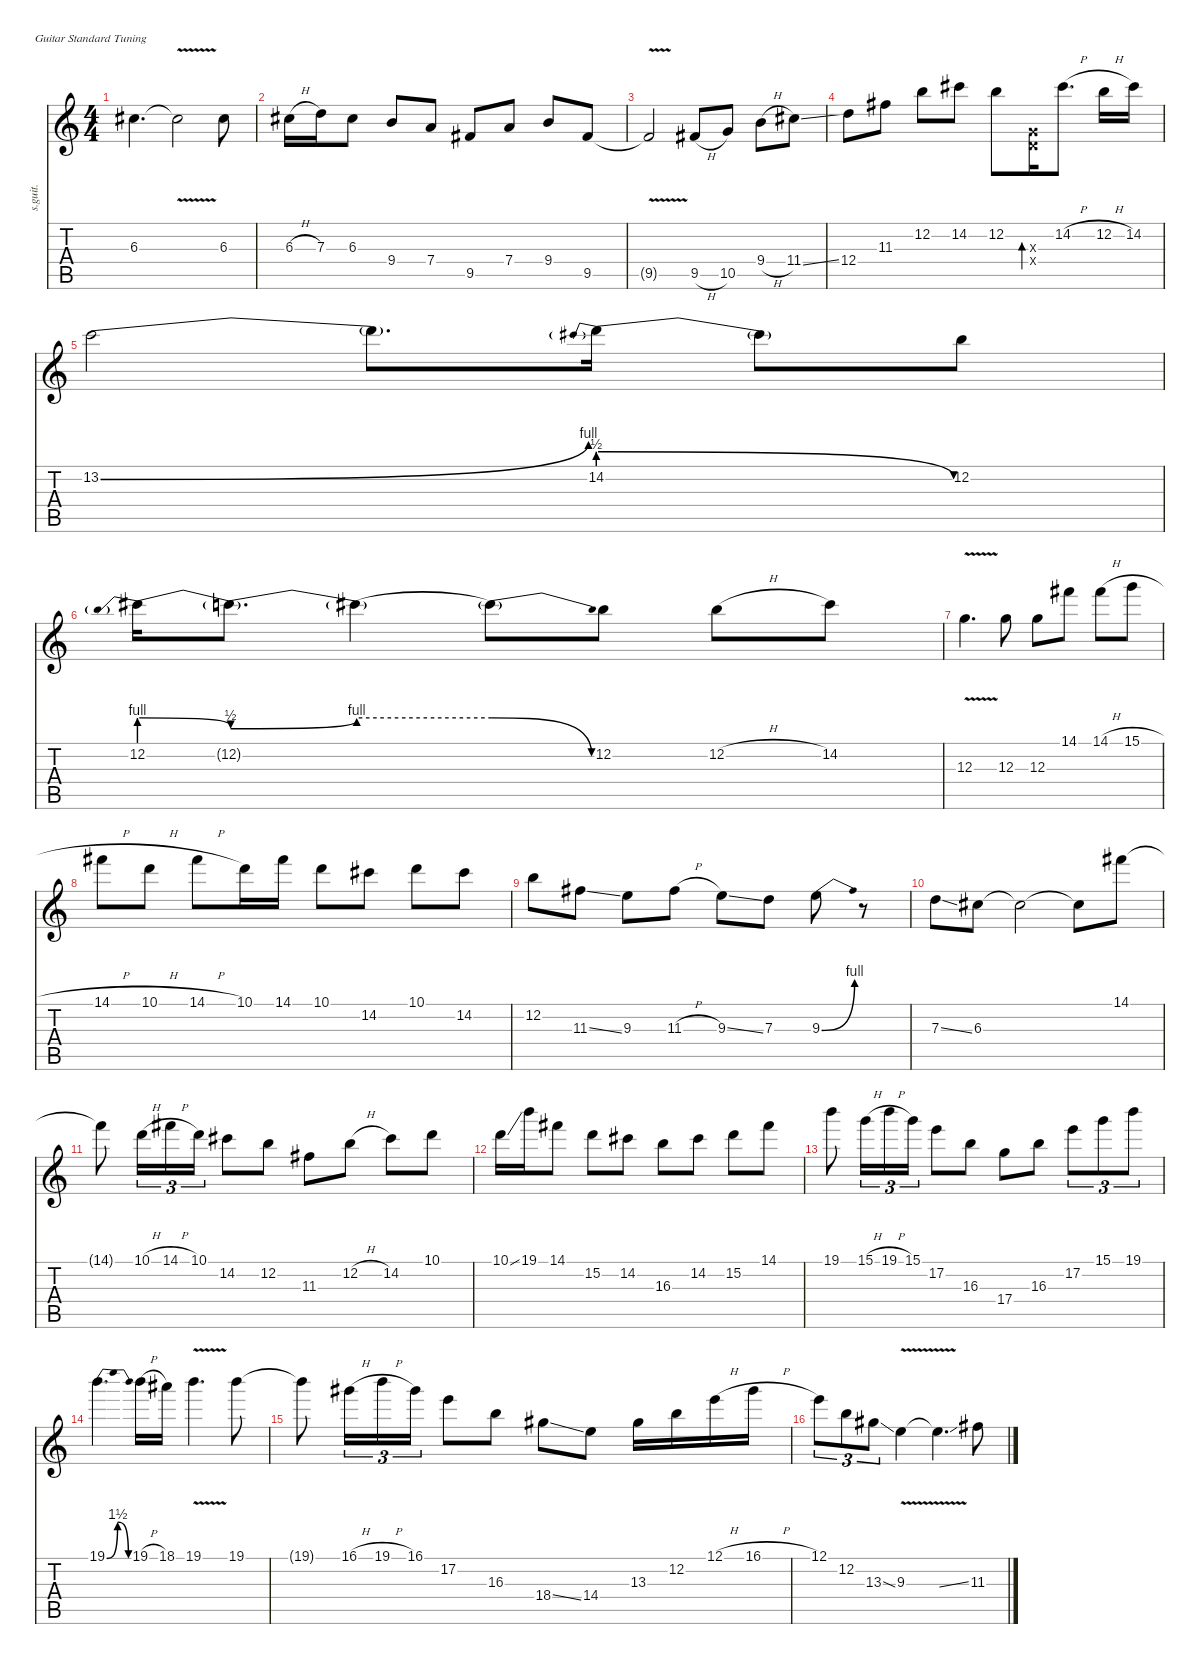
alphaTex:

\defaultSystemsLayout 4
\hideDynamics
\bracketExtendMode nobrackets
\track ("Marty Friedman (Lead Guitar)" "s.guit.") {instrument distortionguitar}
\staff {score tabs}
\tuning (E4 B3 G3 D3 A2 E2)
\ts (4 4)
\tempo (196 hide)
\clef g2
\ks c
6.3{acc #}.4{d lyrics (0 "") lyrics (1 "") lyrics (2 "") lyrics (3 "") lyrics (4 "") dy f} 6.3{v t acc #}.2{lyrics (0 "") lyrics (1 "") lyrics (2 "") lyrics (3 "") lyrics (4 "")} 6.3{acc #}.8{lyrics (0 "") lyrics (1 "") lyrics (2 "") lyrics (3 "") lyrics (4 "")} |
6.3{h acc #}.16{lyrics (0 "") lyrics (1 "") lyrics (2 "") lyrics (3 "") lyrics (4 "")} 7.3.16{lyrics (0 "") lyrics (1 "") lyrics (2 "") lyrics (3 "") lyrics (4 "")} 6.3{acc #}.8{lyrics (0 "") lyrics (1 "") lyrics (2 "") lyrics (3 "") lyrics (4 "")} 9.4.8{lyrics (0 "") lyrics (1 "") lyrics (2 "") lyrics (3 "") lyrics (4 "")} 7.4.8{lyrics (0 "") lyrics (1 "") lyrics (2 "") lyrics (3 "") lyrics (4 "")} 9.5{acc #}.8{lyrics (0 "") lyrics (1 "") lyrics (2 "") lyrics (3 "") lyrics (4 "")} 7.4.8{lyrics (0 "") lyrics (1 "") lyrics (2 "") lyrics (3 "") lyrics (4 "")} 9.4.8{lyrics (0 "") lyrics (1 "") lyrics (2 "") lyrics (3 "") lyrics (4 "")} 9.5{acc #}.8{lyrics (0 "") lyrics (1 "") lyrics (2 "") lyrics (3 "") lyrics (4 "")} |
9.5{v t acc #}.2{lyrics (0 "") lyrics (1 "") lyrics (2 "") lyrics (3 "") lyrics (4 "")} 9.5{h acc #}.8{lyrics (0 "") lyrics (1 "") lyrics (2 "") lyrics (3 "") lyrics (4 "")} 10.5.8{lyrics (0 "") lyrics (1 "") lyrics (2 "") lyrics (3 "") lyrics (4 "")} 9.4{h}.8{lyrics (0 "") lyrics (1 "") lyrics (2 "") lyrics (3 "") lyrics (4 "")} 11.4{ss acc #}.8{lyrics (0 "") lyrics (1 "") lyrics (2 "") lyrics (3 "") lyrics (4 "")} |
12.4.8{lyrics (0 "") lyrics (1 "") lyrics (2 "") lyrics (3 "") lyrics (4 "")} 11.3{acc #}.8{lyrics (0 "") lyrics (1 "") lyrics (2 "") lyrics (3 "") lyrics (4 "")} 12.2.8{lyrics (0 "") lyrics (1 "") lyrics (2 "") lyrics (3 "") lyrics (4 "")} 14.2{acc #}.8{lyrics (0 "") lyrics (1 "") lyrics (2 "") lyrics (3 "") lyrics (4 "")} 12.2.8{lyrics (0 "") lyrics (1 "") lyrics (2 "") lyrics (3 "") lyrics (4 "")} (0.3{x} 0.4{x}).16{bd 30 lyrics (0 "") lyrics (1 "") lyrics (2 "") lyrics (3 "") lyrics (4 "")} 14.2{h acc #}.8{d lyrics (0 "") lyrics (1 "") lyrics (2 "") lyrics (3 "") lyrics (4 "")} 12.2{h}.16{lyrics (0 "") lyrics (1 "") lyrics (2 "") lyrics (3 "") lyrics (4 "") dy ff} 14.2{acc #}.16{lyrics (0 "") lyrics (1 "") lyrics (2 "") lyrics (3 "") lyrics (4 "")} |
13.2{be (bend 0 0 30 4)}.2{lyrics (0 "") lyrics (1 "") lyrics (2 "") lyrics (3 "") lyrics (4 "") dy f} 13.2{t}.8{d lyrics (0 "") lyrics (1 "") lyrics (2 "") lyrics (3 "") lyrics (4 "")} 14.2{be (prebendrelease 0 2 40.199999999999996 0)}.16{lyrics (0 "") lyrics (1 "") lyrics (2 "") lyrics (3 "") lyrics (4 "")} 14.2{t acc #}.8{lyrics (0 "") lyrics (1 "") lyrics (2 "") lyrics (3 "") lyrics (4 "")} 12.2.8{lyrics (0 "") lyrics (1 "") lyrics (2 "") lyrics (3 "") lyrics (4 "")} |
12.2{be (prebendrelease 0 4 40.199999999999996 2)}.16{lyrics (0 "") lyrics (1 "") lyrics (2 "") lyrics (3 "") lyrics (4 "")} 12.2{be (bend 0 2 30 4) t}.8{d lyrics (0 "") lyrics (1 "") lyrics (2 "") lyrics (3 "") lyrics (4 "")} 12.2{be (hold 0 4 60 4) t}.4{lyrics (0 "") lyrics (1 "") lyrics (2 "") lyrics (3 "") lyrics (4 "")} 12.2{be (release 0 4 40.199999999999996 0) t}.8{lyrics (0 "") lyrics (1 "") lyrics (2 "") lyrics (3 "") lyrics (4 "")} 12.2.8{lyrics (0 "") lyrics (1 "") lyrics (2 "") lyrics (3 "") lyrics (4 "")} 12.2{h}.8{lyrics (0 "") lyrics (1 "") lyrics (2 "") lyrics (3 "") lyrics (4 "")} 14.2{acc #}.8{lyrics (0 "") lyrics (1 "") lyrics (2 "") lyrics (3 "") lyrics (4 "")} |
12.3{v}.4{d lyrics (0 "") lyrics (1 "") lyrics (2 "") lyrics (3 "") lyrics (4 "") dy ff} 12.3.8{lyrics (0 "") lyrics (1 "") lyrics (2 "") lyrics (3 "") lyrics (4 "") dy f} 12.3.8{lyrics (0 "") lyrics (1 "") lyrics (2 "") lyrics (3 "") lyrics (4 "")} 14.1{acc #}.8{lyrics (0 "") lyrics (1 "") lyrics (2 "") lyrics (3 "") lyrics (4 "")} 14.1{h acc #}.8{lyrics (0 "") lyrics (1 "") lyrics (2 "") lyrics (3 "") lyrics (4 "")} 15.1{h}.8{lyrics (0 "") lyrics (1 "") lyrics (2 "") lyrics (3 "") lyrics (4 "")} |
14.1{h acc #}.8{lyrics (0 "") lyrics (1 "") lyrics (2 "") lyrics (3 "") lyrics (4 "")} 10.1{h}.8{lyrics (0 "") lyrics (1 "") lyrics (2 "") lyrics (3 "") lyrics (4 "")} 14.1{h acc #}.8{lyrics (0 "") lyrics (1 "") lyrics (2 "") lyrics (3 "") lyrics (4 "")} 10.1.16{lyrics (0 "") lyrics (1 "") lyrics (2 "") lyrics (3 "") lyrics (4 "")} 14.1{acc #}.16{lyrics (0 "") lyrics (1 "") lyrics (2 "") lyrics (3 "") lyrics (4 "")} 10.1.8{lyrics (0 "") lyrics (1 "") lyrics (2 "") lyrics (3 "") lyrics (4 "")} 14.2{acc #}.8{lyrics (0 "") lyrics (1 "") lyrics (2 "") lyrics (3 "") lyrics (4 "")} 10.1.8{lyrics (0 "") lyrics (1 "") lyrics (2 "") lyrics (3 "") lyrics (4 "")} 14.2{acc #}.8{lyrics (0 "") lyrics (1 "") lyrics (2 "") lyrics (3 "") lyrics (4 "")} |
12.2.8{lyrics (0 "") lyrics (1 "") lyrics (2 "") lyrics (3 "") lyrics (4 "")} 11.3{ss acc #}.8{lyrics (0 "") lyrics (1 "") lyrics (2 "") lyrics (3 "") lyrics (4 "")} 9.3.8{lyrics (0 "") lyrics (1 "") lyrics (2 "") lyrics (3 "") lyrics (4 "")} 11.3{h acc #}.8{lyrics (0 "") lyrics (1 "") lyrics (2 "") lyrics (3 "") lyrics (4 "")} 9.3{ss}.8{lyrics (0 "") lyrics (1 "") lyrics (2 "") lyrics (3 "") lyrics (4 "")} 7.3.8{lyrics (0 "") lyrics (1 "") lyrics (2 "") lyrics (3 "") lyrics (4 "")} 9.3{be (bend 0 0 30 4)}.8{lyrics (0 "") lyrics (1 "") lyrics (2 "") lyrics (3 "") lyrics (4 "")} r.8 |
7.3{ss}.8{lyrics (0 "") lyrics (1 "") lyrics (2 "") lyrics (3 "") lyrics (4 "")} 6.3{acc #}.8{lyrics (0 "") lyrics (1 "") lyrics (2 "") lyrics (3 "") lyrics (4 "")} 6.3{t acc #}.2{lyrics (0 "") lyrics (1 "") lyrics (2 "") lyrics (3 "") lyrics (4 "")} 6.3{t acc #}.8{lyrics (0 "") lyrics (1 "") lyrics (2 "") lyrics (3 "") lyrics (4 "")} 14.1{acc #}.8{lyrics (0 "") lyrics (1 "") lyrics (2 "") lyrics (3 "") lyrics (4 "")} |
14.1{t acc #}.8{lyrics (0 "") lyrics (1 "") lyrics (2 "") lyrics (3 "") lyrics (4 "")} 10.1{h}.16{tu (3 2) lyrics (0 "") lyrics (1 "") lyrics (2 "") lyrics (3 "") lyrics (4 "")} 14.1{h acc #}.16{tu (3 2) lyrics (0 "") lyrics (1 "") lyrics (2 "") lyrics (3 "") lyrics (4 "") dy ff} 10.1.16{tu (3 2) lyrics (0 "") lyrics (1 "") lyrics (2 "") lyrics (3 "") lyrics (4 "")} 14.2{acc #}.8{lyrics (0 "") lyrics (1 "") lyrics (2 "") lyrics (3 "") lyrics (4 "") dy f} 12.2.8{lyrics (0 "") lyrics (1 "") lyrics (2 "") lyrics (3 "") lyrics (4 "")} 11.3{acc #}.8{lyrics (0 "") lyrics (1 "") lyrics (2 "") lyrics (3 "") lyrics (4 "")} 12.2{h}.8{lyrics (0 "") lyrics (1 "") lyrics (2 "") lyrics (3 "") lyrics (4 "")} 14.2{acc #}.8{lyrics (0 "") lyrics (1 "") lyrics (2 "") lyrics (3 "") lyrics (4 "")} 10.1.8{lyrics (0 "") lyrics (1 "") lyrics (2 "") lyrics (3 "") lyrics (4 "")} |
10.1{ss}.16{lyrics (0 "") lyrics (1 "") lyrics (2 "") lyrics (3 "") lyrics (4 "")} 19.1.16{lyrics (0 "") lyrics (1 "") lyrics (2 "") lyrics (3 "") lyrics (4 "")} 14.1{acc #}.8{lyrics (0 "") lyrics (1 "") lyrics (2 "") lyrics (3 "") lyrics (4 "")} 15.2.8{lyrics (0 "") lyrics (1 "") lyrics (2 "") lyrics (3 "") lyrics (4 "")} 14.2{acc #}.8{lyrics (0 "") lyrics (1 "") lyrics (2 "") lyrics (3 "") lyrics (4 "")} 16.3.8{lyrics (0 "") lyrics (1 "") lyrics (2 "") lyrics (3 "") lyrics (4 "")} 14.2{acc #}.8{lyrics (0 "") lyrics (1 "") lyrics (2 "") lyrics (3 "") lyrics (4 "")} 15.2.8{lyrics (0 "") lyrics (1 "") lyrics (2 "") lyrics (3 "") lyrics (4 "")} 14.1{acc #}.8{lyrics (0 "") lyrics (1 "") lyrics (2 "") lyrics (3 "") lyrics (4 "")} |
19.1.8{lyrics (0 "") lyrics (1 "") lyrics (2 "") lyrics (3 "") lyrics (4 "")} 15.1{h}.16{tu (3 2) lyrics (0 "") lyrics (1 "") lyrics (2 "") lyrics (3 "") lyrics (4 "")} 19.1{h}.16{tu (3 2) lyrics (0 "") lyrics (1 "") lyrics (2 "") lyrics (3 "") lyrics (4 "")} 15.1.16{tu (3 2) lyrics (0 "") lyrics (1 "") lyrics (2 "") lyrics (3 "") lyrics (4 "")} 17.2.8{lyrics (0 "") lyrics (1 "") lyrics (2 "") lyrics (3 "") lyrics (4 "")} 16.3.8{lyrics (0 "") lyrics (1 "") lyrics (2 "") lyrics (3 "") lyrics (4 "")} 17.4.8{lyrics (0 "") lyrics (1 "") lyrics (2 "") lyrics (3 "") lyrics (4 "")} 16.3.8{lyrics (0 "") lyrics (1 "") lyrics (2 "") lyrics (3 "") lyrics (4 "")} 17.2.8{tu (3 2) lyrics (0 "") lyrics (1 "") lyrics (2 "") lyrics (3 "") lyrics (4 "")} 15.1.8{tu (3 2) lyrics (0 "") lyrics (1 "") lyrics (2 "") lyrics (3 "") lyrics (4 "")} 19.1.8{tu (3 2) lyrics (0 "") lyrics (1 "") lyrics (2 "") lyrics (3 "") lyrics (4 "") dy ff} |
19.1{be (bendrelease 0 0 30 6 30 6 60 0)}.4{d lyrics (0 "") lyrics (1 "") lyrics (2 "") lyrics (3 "") lyrics (4 "") dy f} 19.1{h}.16{lyrics (0 "") lyrics (1 "") lyrics (2 "") lyrics (3 "") lyrics (4 "")} 18.1{acc #}.16{lyrics (0 "") lyrics (1 "") lyrics (2 "") lyrics (3 "") lyrics (4 "") dy ff} 19.1{v}.4{d lyrics (0 "") lyrics (1 "") lyrics (2 "") lyrics (3 "") lyrics (4 "") dy f} 19.1.8{lyrics (0 "") lyrics (1 "") lyrics (2 "") lyrics (3 "") lyrics (4 "")} |
19.1{t}.8{lyrics (0 "") lyrics (1 "") lyrics (2 "") lyrics (3 "") lyrics (4 "")} 16.1{h acc #}.16{tu (3 2) lyrics (0 "") lyrics (1 "") lyrics (2 "") lyrics (3 "") lyrics (4 "")} 19.1{h}.16{tu (3 2) lyrics (0 "") lyrics (1 "") lyrics (2 "") lyrics (3 "") lyrics (4 "")} 16.1{acc #}.16{tu (3 2) lyrics (0 "") lyrics (1 "") lyrics (2 "") lyrics (3 "") lyrics (4 "")} 17.2.8{lyrics (0 "") lyrics (1 "") lyrics (2 "") lyrics (3 "") lyrics (4 "")} 16.3.8{lyrics (0 "") lyrics (1 "") lyrics (2 "") lyrics (3 "") lyrics (4 "")} 18.4{ss acc #}.8{lyrics (0 "") lyrics (1 "") lyrics (2 "") lyrics (3 "") lyrics (4 "")} 14.4.8{lyrics (0 "") lyrics (1 "") lyrics (2 "") lyrics (3 "") lyrics (4 "")} 13.3{acc #}.16{lyrics (0 "") lyrics (1 "") lyrics (2 "") lyrics (3 "") lyrics (4 "")} 12.2.16{lyrics (0 "") lyrics (1 "") lyrics (2 "") lyrics (3 "") lyrics (4 "")} 12.1{h}.16{lyrics (0 "") lyrics (1 "") lyrics (2 "") lyrics (3 "") lyrics (4 "")} 16.1{h acc #}.16{lyrics (0 "") lyrics (1 "") lyrics (2 "") lyrics (3 "") lyrics (4 "")} |
12.1.8{tu (3 2) lyrics (0 "") lyrics (1 "") lyrics (2 "") lyrics (3 "") lyrics (4 "")} 12.2.8{tu (3 2) lyrics (0 "") lyrics (1 "") lyrics (2 "") lyrics (3 "") lyrics (4 "")} 13.3{ss acc #}.8{tu (3 2) lyrics (0 "") lyrics (1 "") lyrics (2 "") lyrics (3 "") lyrics (4 "")} 9.3{v}.4{lyrics (0 "") lyrics (1 "") lyrics (2 "") lyrics (3 "") lyrics (4 "")} 9.3{v ss t}.4{d lyrics (0 "") lyrics (1 "") lyrics (2 "") lyrics (3 "") lyrics (4 "")} 11.3{acc #}.8{lyrics (0 "") lyrics (1 "") lyrics (2 "") lyrics (3 "") lyrics (4 "")}
